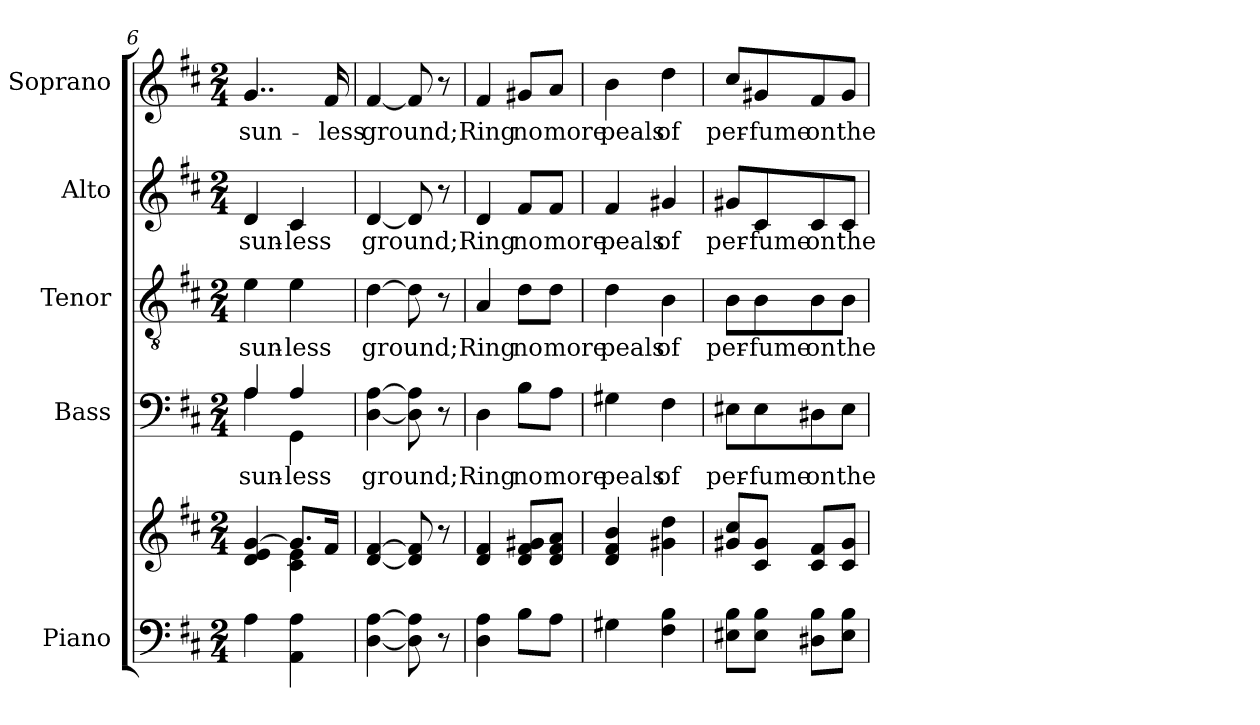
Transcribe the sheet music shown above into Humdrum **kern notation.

**kern	**kern	**kern	**text	**kern	**text	**kern	**text	**kern	**text
*part5	*part5	*part4	*part4	*part3	*part3	*part2	*part2	*part1	*part1
*staff6	*staff5	*staff4	*staff4	*staff3	*staff3	*staff2	*staff2	*staff1	*staff1
*I"Piano	*	*I"Bass	*	*I"Tenor	*	*I"Alto	*	*I"Soprano	*
*I'Pno.	*	*I'B.	*	*I'T.	*	*I'A.	*	*I'S.	*
*clefF4	*clefG2	*clefF4	*	*clefGv2	*	*clefG2	*	*clefG2	*
*	*	*	*	*ITrd7c12	*	*	*	*	*
*k[f#c#]	*k[f#c#]	*k[f#c#]	*	*k[f#c#]	*	*k[f#c#]	*	*k[f#c#]	*
*D:	*D:	*D:	*	*D:	*	*D:	*	*D:	*
*M2/4	*M2/4	*M2/4	*	*M2/4	*	*M2/4	*	*M2/4	*
=6	=6	=6	=6	=6	=6	=6	=6	=6	=6
*	*^	*	*	*	*	*	*	*	*
!	!	!	!	!LO:LY:b:color=#000000	!	!	!	!	!	!
*	*	*	*^	*	*	*	*	*	*	*
!	!	!	!	!	!	!	!LO:LY:b:color=#000000	!	!	!	!
!	!	!	!	!	!	!	!	!	!LO:LY:b:color=#000000	!	!
!	!	!	!	!	!	!	!	!	!	!	!LO:LY:b:color=#000000
4Ai\	4di/ 4ei [>4gi	4ryy	4Ai/	4Ai\	sun-	4Ei\	sun-	4di/	sun-	4..gi/	sun-
!	!	!	!	!	!LO:LY:b:color=#000000	!	!	!	!	!	!
!	!	!	!	!	!	!	!LO:LY:b:color=#000000	!	!	!	!
!	!	!	!	!	!	!	!	!	!LO:LY:b:color=#000000	!	!
4AAi\ 4Ai	8.gi/L]	4c#i\ 4ei	4Ai/	4GGi\	-less	4Ei\	-less	4c#i/	-less	.	.
!	!	!	!	!	!	!	!	!	!	!	!LO:LY:b:color=#000000
.	16f#i/Jk	.	.	.	.	.	.	.	.	16f#i/	-less
*	*v	*v	*	*	*	*	*	*	*	*	*
*	*	*v	*v	*	*	*	*	*	*	*
!!LO:LB:g=z
=7	=7	=7	=7	=7	=7	=7	=7	=7	=7
!	!	!	!LO:LY:b:color=#000000	!	!	!	!	!	!
!	!	!	!	!	!LO:LY:b:color=#000000	!	!	!	!
!	!	!	!	!	!	!	!LO:LY:b:color=#000000	!	!
!	!	!	!	!	!	!	!	!	!LO:LY:b:color=#000000
[<4Di\ [>4Ai	[<4di/ [>4f#i	[<4Di\ [>4Ai	ground;	[>4Di\	ground;	[<4di/	ground;	[<4f#i/	ground;
8Di\] 8Ai]	8di/] 8f#i]	8Di\] 8Ai]	.	8Di\]	.	8di/]	.	8f#i/]	.
8r	8r	8r	.	8r	.	8r	.	8r	.
=8	=8	=8	=8	=8	=8	=8	=8	=8	=8
!	!	!	!LO:LY:b:color=#000000	!	!	!	!	!	!
!	!	!	!	!	!LO:LY:b:color=#000000	!	!	!	!
!	!	!	!	!	!	!	!LO:LY:b:color=#000000	!	!
!	!	!	!	!	!	!	!	!	!LO:LY:b:color=#000000
4Di\ 4Ai	4di/ 4f#i	4Di\	Ring	4AAi/	Ring	4di/	Ring	4f#i/	Ring
!	!	!	!LO:LY:b:color=#000000	!	!	!	!	!	!
!	!	!	!	!	!LO:LY:b:color=#000000	!	!	!	!
!	!	!	!	!	!	!	!LO:LY:b:color=#000000	!	!
!	!	!	!	!	!	!	!	!	!LO:LY:b:color=#000000
8Bi\L	8di/ 8f#i 8g#XiL	8Bi\L	no	8Di\L	no	8f#i/L	no	8g#Xi/L	no
!	!	!	!LO:LY:b:color=#000000	!	!	!	!	!	!
!	!	!	!	!	!LO:LY:b:color=#000000	!	!	!	!
!	!	!	!	!	!	!	!LO:LY:b:color=#000000	!	!
!	!	!	!	!	!	!	!	!	!LO:LY:b:color=#000000
8Ai\J	8di/ 8f#i 8aiJ	8Ai\J	more	8Di\J	more	8f#i/J	more	8ai/J	more
=9	=9	=9	=9	=9	=9	=9	=9	=9	=9
!	!	!	!LO:LY:b:color=#000000	!	!	!	!	!	!
!	!	!	!	!	!LO:LY:b:color=#000000	!	!	!	!
!	!	!	!	!	!	!	!LO:LY:b:color=#000000	!	!
!	!	!	!	!	!	!	!	!	!LO:LY:b:color=#000000
4G#Xi\	4di/ 4f#i 4bi	4G#Xi\	peals	4Di\	peals	4f#i/	peals	4bi\	peals
!	!	!	!LO:LY:b:color=#000000	!	!	!	!	!	!
!	!	!	!	!	!LO:LY:b:color=#000000	!	!	!	!
!	!	!	!	!	!	!	!LO:LY:b:color=#000000	!	!
!	!	!	!	!	!	!	!	!	!LO:LY:b:color=#000000
4F#i\ 4Bi	4g#Xi\ 4ddi	4F#i\	of	4BBi\	of	4g#Xi/	of	4ddi\	of
=10	=10	=10	=10	=10	=10	=10	=10	=10	=10
!	!	!	!LO:LY:b:color=#000000	!	!	!	!	!	!
!	!	!	!	!	!LO:LY:b:color=#000000	!	!	!	!
!	!	!	!	!	!	!	!LO:LY:b:color=#000000	!	!
!	!	!	!	!	!	!	!	!	!LO:LY:b:color=#000000
8E#Xi\ 8BiL	8g#Xi/ 8cc#iL	8E#Xi\L	per-	8BBi\L	per-	8g#Xi/L	per-	8cc#i/L	per-
!	!	!	!LO:LY:b:color=#000000	!	!	!	!	!	!
!	!	!	!	!	!LO:LY:b:color=#000000	!	!	!	!
!	!	!	!	!	!	!	!LO:LY:b:color=#000000	!	!
!	!	!	!	!	!	!	!	!	!LO:LY:b:color=#000000
8E#i\ 8BiJ	8c#i/ 8g#iJ	8E#i\	-fume	8BBi\	-fume	8c#i/	-fume	8g#Xi/	-fume
!	!	!	!LO:LY:b:color=#000000	!	!	!	!	!	!
!	!	!	!	!	!LO:LY:b:color=#000000	!	!	!	!
!	!	!	!	!	!	!	!LO:LY:b:color=#000000	!	!
!	!	!	!	!	!	!	!	!	!LO:LY:b:color=#000000
8D#Xi\ 8BiL	8c#i/ 8f#iL	8D#Xi\	on	8BBi\	on	8c#i/	on	8f#i/	on
!	!	!	!LO:LY:b:color=#000000	!	!	!	!	!	!
!	!	!	!	!	!LO:LY:b:color=#000000	!	!	!	!
!	!	!	!	!	!	!	!LO:LY:b:color=#000000	!	!
!	!	!	!	!	!	!	!	!	!LO:LY:b:color=#000000
8E#i\ 8BiJ	8c#i/ 8g#iJ	8E#i\J	the	8BBi\J	the	8c#i/J	the	8g#i/J	the
=	=	=	=	=	=	=	=	=	=
*-	*-	*-	*-	*-	*-	*-	*-	*-	*-
